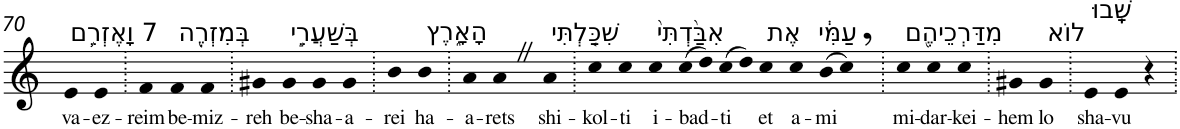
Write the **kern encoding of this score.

**kern	**text
*part1	*part1
*staff1	*staff1
*I"Piano	*
*I'Pno	*
!!LO:PB:g=z
*clefG2	*
*k[]	*
=70	=70
!LO:TX:a:t=7 וָאֶזְרֵ֥ם	!
!	!LO:LY:b
4e	va-
!	!LO:LY:b
4e	-ez-
=71.	=71.
!	!LO:LY:b
4f	-reim
!LO:TX:a:t=בְּמִזְרֶ֖ה	!
!	!LO:LY:b
4f	be-
!	!LO:LY:b
4f	-miz-
=72.	=72.
!	!LO:LY:b
4g#X	-reh
!LO:TX:a:t=בְּשַׁעֲרֵ֣י	!
!	!LO:LY:b
4g#	be-
!	!LO:LY:b
4g#	-sha-
!	!LO:LY:b
4g#	-a-
=73.	=73.
!	!LO:LY:b
4b	-rei
!LO:TX:a:t=הָאָ֑רֶץ	!
!	!LO:LY:b
4b	ha-
=74.	=74.
!	!LO:LY:b
4a	-a-
!	!LO:LY:b
4aZ	-rets
!LO:TX:a:t=שִׁכַּ֤לְתִּי	!
!	!LO:LY:b
4a	shi-
=75.	=75.
!	!LO:LY:b
4cc	-kol-
!	!LO:LY:b
4cc	-ti
!LO:TX:a:t=אִבַּ֙דְתִּי֙	!
!	!LO:LY:b
4cc	i-
!	!LO:LY:b
(>8cc	-bad-
8dd)	.
!	!LO:LY:b
(>8cc	-ti
8dd)	.
!LO:TX:a:t=אֶת	!
!	!LO:LY:b
4cc	et
!LO:TX:a:t=עַמִּ֔י	!
!	!LO:LY:b
4cc	a-
!	!LO:LY:b
(>8b	-mi
8cc,)	.
=76.	=76.
!LO:TX:a:t=מִדַּרְכֵיהֶ֖ם	!
!	!LO:LY:b
4cc	mi-
!	!LO:LY:b
4cc	-dar-
!	!LO:LY:b
4cc	-kei-
=77.	=77.
!	!LO:LY:b
4g#X	-hem
!LO:TX:a:t=לוֹא	!
!	!LO:LY:b
4g#	lo
=78.	=78.
!LO:TX:a:t=שָֽׁבוּ	!
!	!LO:LY:b
4e	sha-
!	!LO:LY:b
4e	-vu
4r	.
=.	=.
*-	*-
